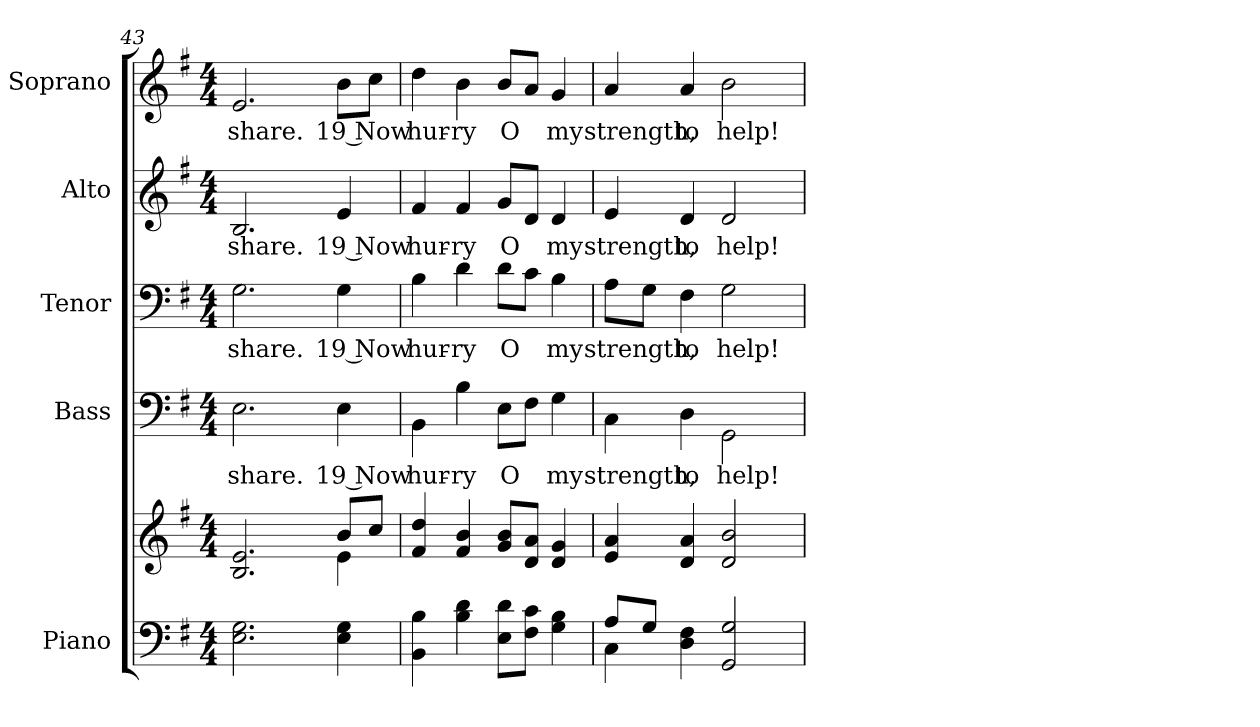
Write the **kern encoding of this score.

**kern	**kern	**kern	**text	**kern	**text	**kern	**text	**kern	**text
*part5	*part5	*part4	*part4	*part3	*part3	*part2	*part2	*part1	*part1
*staff6	*staff5	*staff4	*staff4	*staff3	*staff3	*staff2	*staff2	*staff1	*staff1
*I"Piano	*	*I"Bass	*	*I"Tenor	*	*I"Alto	*	*I"Soprano	*
*	*	*I'B.	*	*	*	*	*	*	*
*clefF4	*clefG2	*clefF4	*	*clefF4	*	*clefG2	*	*clefG2	*
*k[f#]	*k[f#]	*k[f#]	*	*k[f#]	*	*k[f#]	*	*k[f#]	*
*G:	*G:	*G:	*	*G:	*	*G:	*	*G:	*
*M4/4	*M4/4	*M4/4	*	*M4/4	*	*M4/4	*	*M4/4	*
=43	=43	=43	=43	=43	=43	=43	=43	=43	=43
*	*^	*	*	*	*	*	*	*	*
!	!	!	!	!LO:LY:b:color=#000000	!	!	!	!	!	!
!	!	!	!	!	!	!LO:LY:b:color=#000000	!	!	!	!
!	!	!	!	!	!	!	!	!LO:LY:b:color=#000000	!	!
!	!	!	!	!	!	!	!	!	!	!LO:LY:b:color=#000000
2.Ei\ 2.Gi	2.Bi/ 2.ei	2ryy	2.Ei\	share.	2.Gi\	share.	2.Bi/	share.	2.ei/	share.
.	.	4ryy	.	.	.	.	.	.	.	.
!	!	!	!	!LO:LY:b:color=#000000	!	!	!	!	!	!
!	!	!	!	!	!	!LO:LY:b:color=#000000	!	!	!	!
!	!	!	!	!	!	!	!	!LO:LY:b:color=#000000	!	!
!	!	!	!	!	!	!	!	!	!	!LO:LY:b:color=#000000
4Ei\ 4Gi	8bi/L	4ei\	4Ei\	19 Now	4Gi\	19 Now	4ei/	19 Now	8bi\L	19 Now
.	8cci/J	.	.	.	.	.	.	.	8cci\J	.
=44	=44	=44	=44	=44	=44	=44	=44	=44	=44	=44
!	!	!	!	!LO:LY:b:color=#000000	!	!	!	!	!	!
!	!	!	!	!	!	!LO:LY:b:color=#000000	!	!	!	!
!	!	!	!	!	!	!	!	!LO:LY:b:color=#000000	!	!
!	!	!	!	!	!	!	!	!	!	!LO:LY:b:color=#000000
4BBi\ 4Bi	4f#i/ 4ddi	4ryy	4BBi\	hur-	4Bi\	hur-	4f#i/	hur-	4ddi\	hur-
!	!	!	!	!LO:LY:b:color=#000000	!	!	!	!	!	!
!	!	!	!	!	!	!LO:LY:b:color=#000000	!	!	!	!
!	!	!	!	!	!	!	!	!LO:LY:b:color=#000000	!	!
!	!	!	!	!	!	!	!	!	!	!LO:LY:b:color=#000000
4Bi\ 4di	4f#i/ 4bi	4ryy	4Bi\	-ry	4di\	-ry	4f#i/	-ry	4bi\	-ry
!	!	!	!	!LO:LY:b:color=#000000	!	!	!	!	!	!
!	!	!	!	!	!	!LO:LY:b:color=#000000	!	!	!	!
!	!	!	!	!	!	!	!	!LO:LY:b:color=#000000	!	!
!	!	!	!	!	!	!	!	!	!	!LO:LY:b:color=#000000
8Ei\ 8diL	8gi/ 8biL	4ryy	8Ei\L	O	8di\L	O	8gi/L	O	8bi/L	O
8F#i\ 8ciJ	8di/ 8aiJ	.	8F#i\J	.	8ci\J	.	8di/J	.	8ai/J	.
!	!	!	!	!LO:LY:b:color=#000000	!	!	!	!	!	!
!	!	!	!	!	!	!LO:LY:b:color=#000000	!	!	!	!
!	!	!	!	!	!	!	!	!LO:LY:b:color=#000000	!	!
!	!	!	!	!	!	!	!	!	!	!LO:LY:b:color=#000000
4Gi\ 4Bi	4di/ 4gi	4ryy	4Gi\	my	4Bi\	my	4di/	my	4gi/	my
!!LO:PB:g=z
=45	=45	=45	=45	=45	=45	=45	=45	=45	=45	=45
*^	*	*	*	*	*	*	*	*	*	*
!	!	!	!	!	!LO:LY:b:color=#000000	!	!	!	!	!	!
!	!	!	!	!	!	!	!LO:LY:b:color=#000000	!	!	!	!
!	!	!	!	!	!	!	!	!	!LO:LY:b:color=#000000	!	!
!	!	!	!	!	!	!	!	!	!	!	!LO:LY:b:color=#000000
8Ai/L	4Ci\	4ei/ 4ai	4ryy	4Ci\	strength,	8Ai\L	strength,	4ei/	strength,	4ai/	strength,
8Gi/J	.	.	.	.	.	8Gi\J	.	.	.	.	.
!	!	!	!	!	!LO:LY:b:color=#000000	!	!	!	!	!	!
!	!	!	!	!	!	!	!LO:LY:b:color=#000000	!	!	!	!
!	!	!	!	!	!	!	!	!	!LO:LY:b:color=#000000	!	!
!	!	!	!	!	!	!	!	!	!	!	!LO:LY:b:color=#000000
4Di\ 4F#i	4ryy	4di/ 4ai	4ryy	4Di\	to	4F#i\	to	4di/	to	4ai/	to
!	!	!	!	!	!LO:LY:b:color=#000000	!	!	!	!	!	!
!	!	!	!	!	!	!	!LO:LY:b:color=#000000	!	!	!	!
!	!	!	!	!	!	!	!	!	!LO:LY:b:color=#000000	!	!
!	!	!	!	!	!	!	!	!	!	!	!LO:LY:b:color=#000000
2GGi/ 2Gi	2ryy	2di/ 2bi	4ryy	2GGi\	help!	2Gi\	help!	2di/	help!	2bi\	help!
.	.	.	4ryy	.	.	.	.	.	.	.	.
*v	*v	*	*	*	*	*	*	*	*	*	*
*	*v	*v	*	*	*	*	*	*	*	*
=	=	=	=	=	=	=	=	=	=
*-	*-	*-	*-	*-	*-	*-	*-	*-	*-
